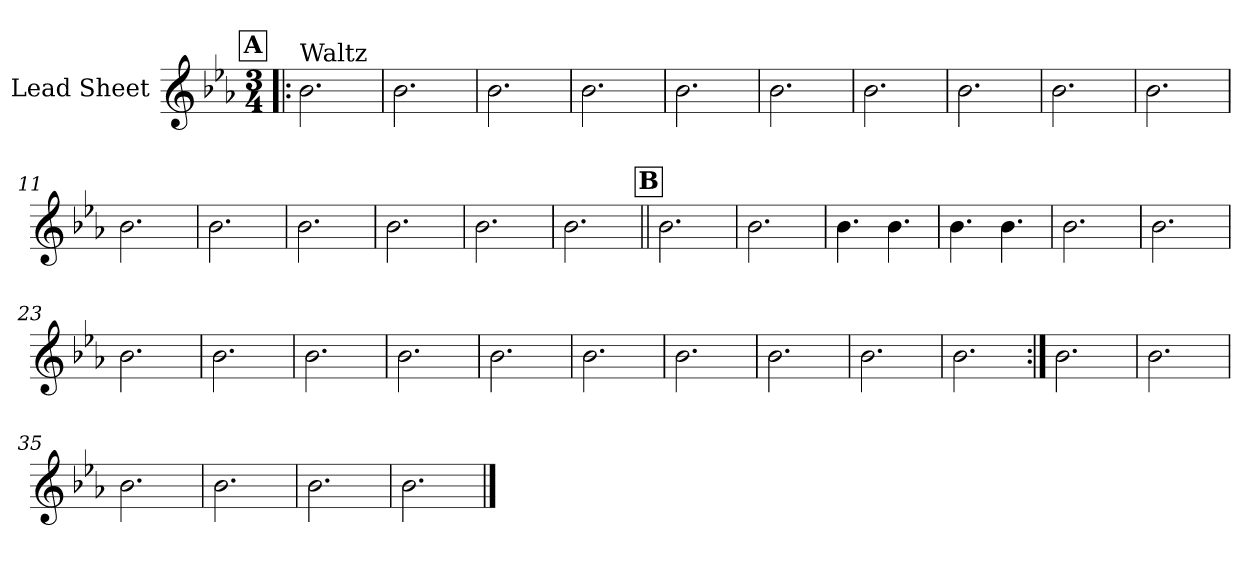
**kern
*part1
*staff1
*I"Lead Sheet
*clefG2
*k[b-e-a-]
*E-:
*M3/4
!!LO:REH:place=s1:a:fs=14:t=A
=1!|:
!LO:TX:a:t=Waltz
2.b-\
=2
2.b-\
=3
2.b-\
=4
2.b-\
!!LO:LB:g=z
=5
2.b-\
=6
2.b-\
=7
2.b-\
=8
2.b-\
!!LO:LB:g=z
=9
2.b-\
=10
2.b-\
=11
2.b-\
=12
2.b-\
!!LO:LB:g=z
=13
2.b-\
=14
2.b-\
=15
2.b-\
=16
2.b-\
!!LO:LB:g=z
!!LO:REH:place=s1:a:fs=14:t=B
=17||
2.b-\
=18
2.b-\
=19
4.b-\
4.b-\
=20
4.b-\
4.b-\
!!LO:LB:g=z
=21
2.b-\
=22
2.b-\
=23
2.b-\
=24
2.b-\
!!LO:LB:g=z
=25
2.b-\
=26
2.b-\
=27
2.b-\
=28
2.b-\
!!LO:LB:g=z
=29
2.b-\
=30
2.b-\
=31
2.b-\
=32
2.b-\
!!LO:LB:g=z
=33:|!
2.b-\
=34
2.b-\
!!LO:LB:g=z
=35
2.b-\
=36
2.b-\
=37
2.b-\
=38
2.b-\
==
*-
